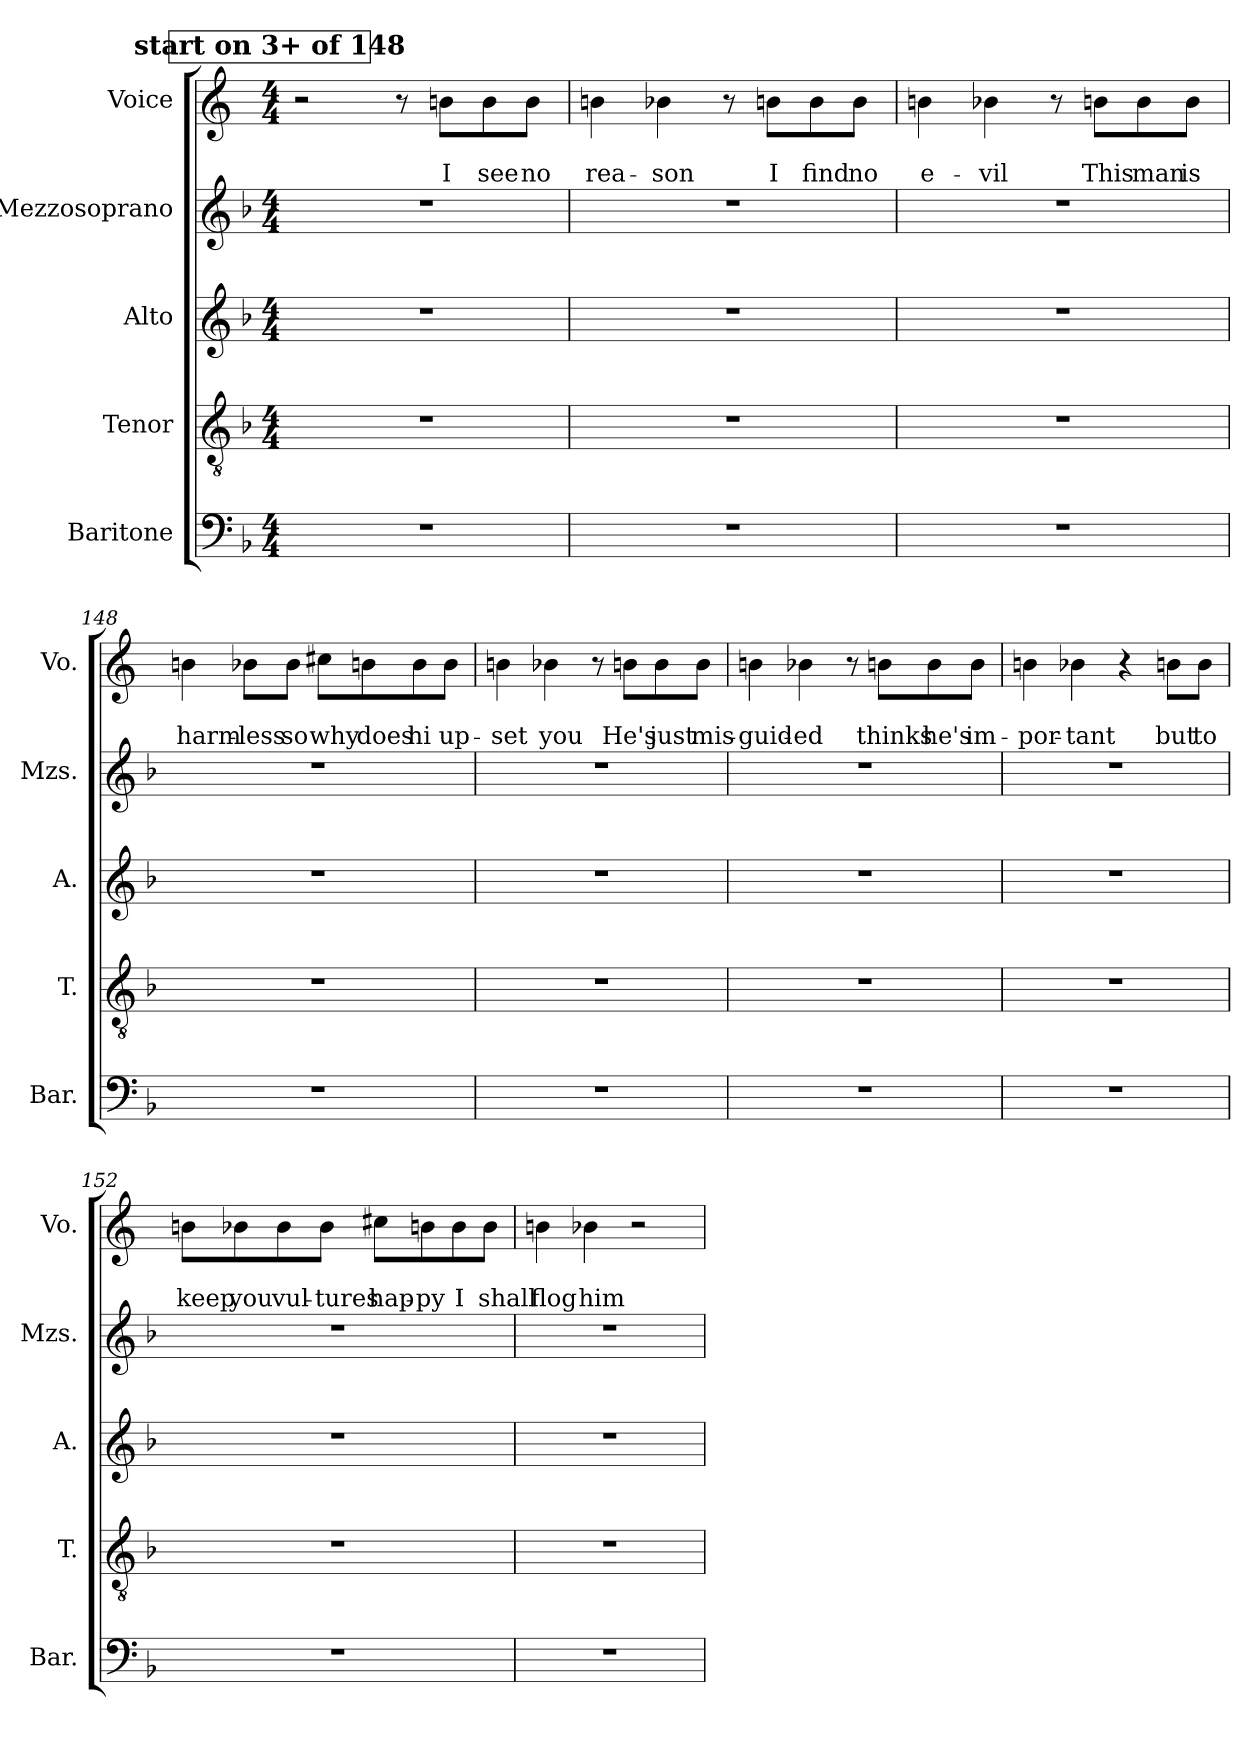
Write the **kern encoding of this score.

**kern	**kern	**kern	**kern	**kern	**text	**text
*part5	*part4	*part3	*part2	*part1	*part1	*part1
*staff5	*staff4	*staff3	*staff2	*staff1	*staff1	*staff1
*I"Baritone	*I"Tenor	*I"Alto	*I"Mezzosoprano	*I"Voice	*	*
*I'Bar.	*I'T.	*I'A.	*I'Mzs.	*I'Vo.	*	*
*clefF4	*clefGv2	*clefG2	*clefG2	*clefG2	*	*
*k[b-]	*k[b-]	*k[b-]	*k[b-]	*k[]	*	*
*F:	*F:	*F:	*F:	*C:	*	*
*M4/4	*M4/4	*M4/4	*M4/4	*M4/4	*	*
!!LO:REH:place=s1:a:t=start on 3+ of 148
=145	=145	=145	=145	=145	=145	=145
1r	1r	1r	1r	2r	.	.
.	.	.	.	8r	.	.
.	.	.	.	8bn\L	.	I
.	.	.	.	8b\	.	see
.	.	.	.	8b\J	.	no
=146	=146	=146	=146	=146	=146	=146
1r	1r	1r	1r	4bn\	.	rea-
.	.	.	.	4b-X\	.	-son
.	.	.	.	8r	.	.
.	.	.	.	8bn\L	.	I
.	.	.	.	8b\	.	find
.	.	.	.	8b\J	.	no
!!LO:LB:g=z
=147	=147	=147	=147	=147	=147	=147
1r	1r	1r	1r	4bn\	.	e-
.	.	.	.	4b-X\	.	-vil
.	.	.	.	8r	.	.
.	.	.	.	8bn\L	.	This
.	.	.	.	8b\	.	man
.	.	.	.	8b\J	.	is
=148	=148	=148	=148	=148	=148	=148
1r	1r	1r	1r	4bn\	.	harm-
.	.	.	.	8b-X\L	.	-less
.	.	.	.	8b-\J	.	so
.	.	.	.	8cc#X\L	.	why
.	.	.	.	8bn\	.	does
.	.	.	.	8b\	.	hi
.	.	.	.	8b\J	.	up-
=149	=149	=149	=149	=149	=149	=149
1r	1r	1r	1r	4bn\	.	-set
.	.	.	.	4b-X\	.	you
.	.	.	.	8r	.	.
.	.	.	.	8bn\L	.	He's
.	.	.	.	8b\	.	just
.	.	.	.	8b\J	.	mis-
!!LO:PB:g=z
=150	=150	=150	=150	=150	=150	=150
1r	1r	1r	1r	4bn\	.	-guid-
.	.	.	.	4b-X\	.	-ed
.	.	.	.	8r	.	.
.	.	.	.	8bn\L	.	thinks
.	.	.	.	8b\	.	he's
.	.	.	.	8b\J	.	im-
=151	=151	=151	=151	=151	=151	=151
1r	1r	1r	1r	4bn\	.	-por-
.	.	.	.	4b-X\	.	-tant
.	.	.	.	4r	.	.
.	.	.	.	8bn\L	.	but
.	.	.	.	8b\J	.	to
=152	=152	=152	=152	=152	=152	=152
1r	1r	1r	1r	8bn\L	.	keep
.	.	.	.	8b-X\	.	you
.	.	.	.	8b-\	.	vul-
.	.	.	.	8b-\J	.	-tures
.	.	.	.	8cc#X\L	.	hap-
.	.	.	.	8bn\	.	-py
.	.	.	.	8b\	.	I
.	.	.	.	8b\J	.	shall
!!LO:LB:g=z
=153	=153	=153	=153	=153	=153	=153
1r	1r	1r	1r	4bn\	.	flog
.	.	.	.	4b-X\	.	him
.	.	.	.	2r	.	.
=	=	=	=	=	=	=
*-	*-	*-	*-	*-	*-	*-
